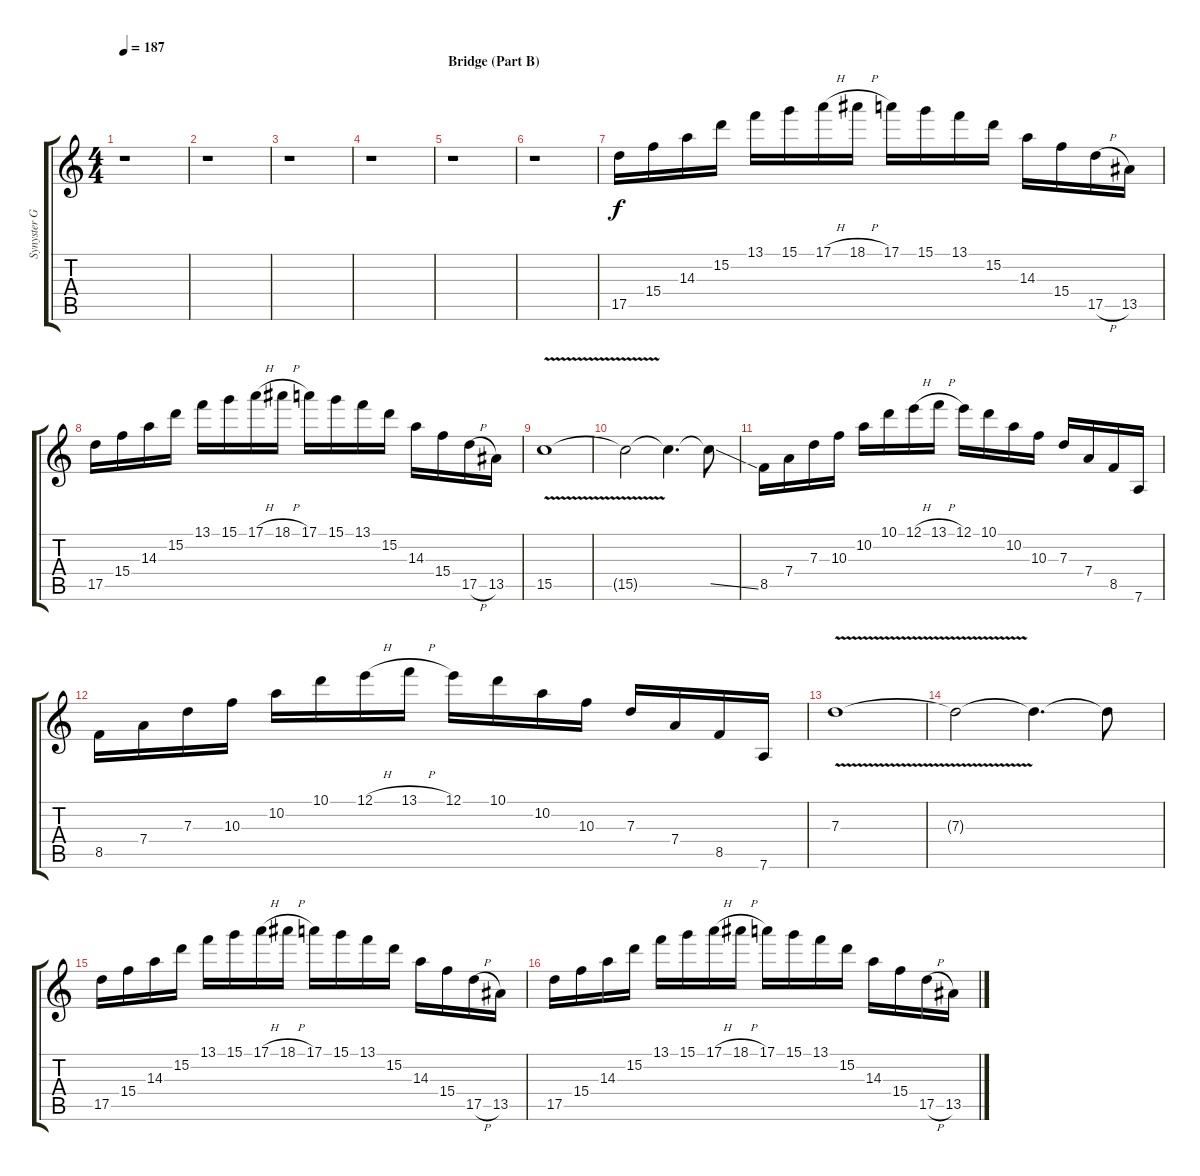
\track ("Synyster Gates (Pan-Lead 1)" "Synyster G") {instrument distortionguitar}
\staff {score tabs}
\tuning (E4 B3 G3 D3 A2 D2) {hide}
\ts (4 4)
\tempo 187
\clef g2
\ks c
r.1{dy f} |
r.1 |
r.1 |
r.1 |
\section ("" "Bridge (Part B)")
r.1 |
r.1 |
17.5.16 15.4.16 14.3.16 15.2.16 13.1.16 15.1.16 17.1{h}.16 18.1{h}.16 17.1.16 15.1.16 13.1.16 15.2.16 14.3.16 15.4.16 17.5{h}.16 13.5.16 |
17.5.16 15.4.16 14.3.16 15.2.16 13.1.16 15.1.16 17.1{h}.16 18.1{h}.16 17.1.16 15.1.16 13.1.16 15.2.16 14.3.16 15.4.16 17.5{h}.16 13.5.16 |
15.5{v}.1 |
15.5{t}.2 15.5{t}.4{d} 15.5{ss t}.8 |
8.5.16 7.4.16 7.3.16 10.3.16 10.2.16 10.1.16 12.1{h}.16 13.1{h}.16 12.1.16 10.1.16 10.2.16 10.3.16 7.3.16 7.4.16 8.5.16 7.6.16 |
8.5.16 7.4.16 7.3.16 10.3.16 10.2.16 10.1.16 12.1{h}.16 13.1{h}.16 12.1.16 10.1.16 10.2.16 10.3.16 7.3.16 7.4.16 8.5.16 7.6.16 |
7.3{v}.1 |
7.3{t}.2 7.3{t}.4{d} 7.3{t}.8 |
17.5.16 15.4.16 14.3.16 15.2.16 13.1.16 15.1.16 17.1{h}.16 18.1{h}.16 17.1.16 15.1.16 13.1.16 15.2.16 14.3.16 15.4.16 17.5{h}.16 13.5.16 |
17.5.16 15.4.16 14.3.16 15.2.16 13.1.16 15.1.16 17.1{h}.16 18.1{h}.16 17.1.16 15.1.16 13.1.16 15.2.16 14.3.16 15.4.16 17.5{h}.16 13.5.16
